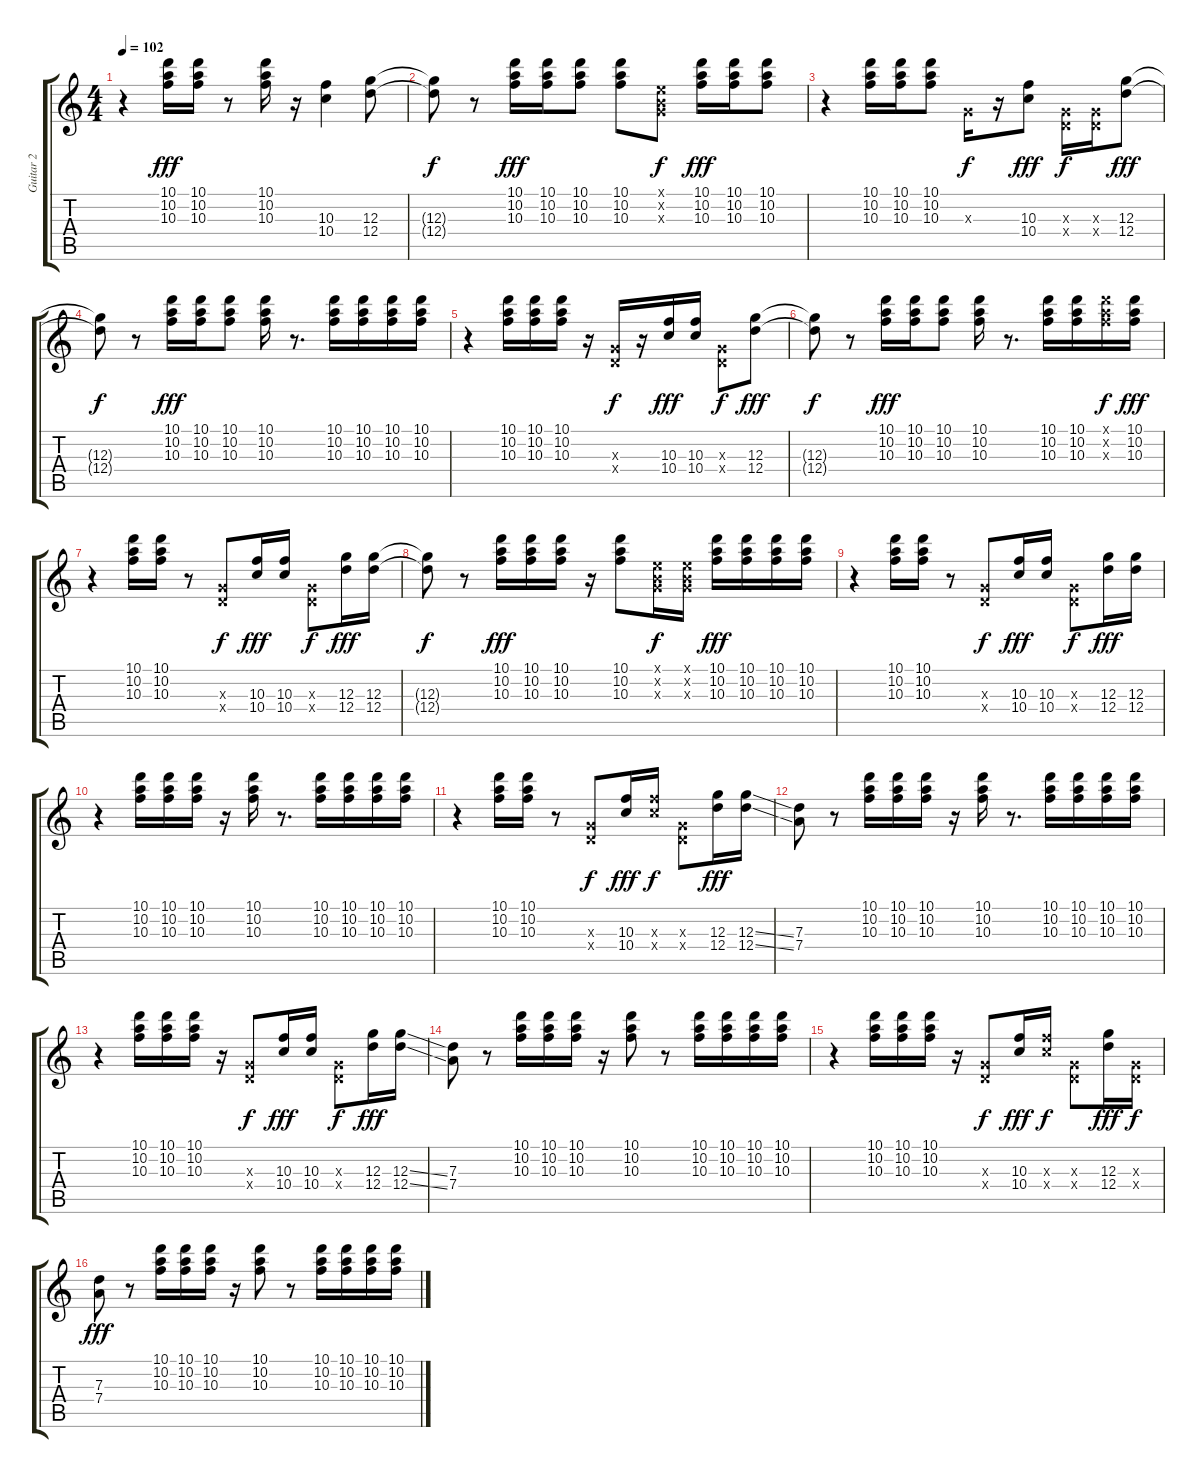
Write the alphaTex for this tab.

\track ("Guitar 2" "Guitar 2") {instrument distortionguitar}
\staff {score tabs}
\tuning (E4 B3 G3 D3 A2 E2) {hide}
\ts (4 4)
\tempo 102
\clef g2
\ks c
r.4{dy fff} (10.1 10.2 10.3).16 (10.1 10.2 10.3).16 r.8 (10.1 10.2 10.3).16 r.16 (10.3 10.4).4 (12.3 12.4).8 |
(12.3{t} 12.4{t}).8{dy f} r.8 (10.1 10.2 10.3).16{dy fff} (10.1 10.2 10.3).16 (10.1 10.2 10.3).8 (10.1 10.2 10.3).8 (0.1{x} 0.2{x} 0.3{x}).8{dy f} (10.1 10.2 10.3).16{dy fff} (10.1 10.2 10.3).16 (10.1 10.2 10.3).8 |
r.4 (10.1 10.2 10.3).16 (10.1 10.2 10.3).16 (10.1 10.2 10.3).8 0.3{x}.16{dy f} r.16 (10.3 10.4).8{dy fff} (0.3{x} 0.4{x}).16{dy f} (0.3{x} 0.4{x}).16 (12.3 12.4).8{dy fff} |
(12.3{t} 12.4{t}).8{dy f} r.8 (10.1 10.2 10.3).16{dy fff} (10.1 10.2 10.3).16 (10.1 10.2 10.3).8 (10.1 10.2 10.3).16 r.8{d} (10.1 10.2 10.3).16 (10.1 10.2 10.3).16 (10.1 10.2 10.3).16 (10.1 10.2 10.3).16 |
r.4 (10.1 10.2 10.3).16 (10.1 10.2 10.3).16 (10.1 10.2 10.3).16 r.16 (0.3{x} 0.4{x}).16{dy f} r.16 (10.3 10.4).16{dy fff} (10.3 10.4).16 (0.3{x} 0.4{x}).8{dy f} (12.3 12.4).8{dy fff} |
(12.3{t} 12.4{t}).8{dy f} r.8 (10.1 10.2 10.3).16{dy fff} (10.1 10.2 10.3).16 (10.1 10.2 10.3).8 (10.1 10.2 10.3).16 r.8{d} (10.1 10.2 10.3).16 (10.1 10.2 10.3).16 (10.1{x} 10.2{x} 10.3{x}).16{dy f} (10.1 10.2 10.3).16{dy fff} |
r.4 (10.1 10.2 10.3).16 (10.1 10.2 10.3).16 r.8 (0.3{x} 0.4{x}).8{dy f} (10.3 10.4).16{dy fff} (10.3 10.4).16 (0.3{x} 0.4{x}).8{dy f} (12.3 12.4).16{dy fff} (12.3 12.4).16 |
(12.3{t} 12.4{t}).8{dy f} r.8 (10.1 10.2 10.3).16{dy fff} (10.1 10.2 10.3).16 (10.1 10.2 10.3).16 r.16 (10.1 10.2 10.3).8 (0.1{x} 0.2{x} 0.3{x}).16{dy f} (0.1{x} 0.2{x} 0.3{x}).16 (10.1 10.2 10.3).16{dy fff} (10.1 10.2 10.3).16 (10.1 10.2 10.3).16 (10.1 10.2 10.3).16 |
r.4 (10.1 10.2 10.3).16 (10.1 10.2 10.3).16 r.8 (0.3{x} 0.4{x}).8{dy f} (10.3 10.4).16{dy fff} (10.3 10.4).16 (0.3{x} 0.4{x}).8{dy f} (12.3 12.4).16{dy fff} (12.3 12.4).16 |
r.4 (10.1 10.2 10.3).16 (10.1 10.2 10.3).16 (10.1 10.2 10.3).16 r.16 (10.1 10.2 10.3).16 r.8{d} (10.1 10.2 10.3).16 (10.1 10.2 10.3).16 (10.1 10.2 10.3).16 (10.1 10.2 10.3).16 |
r.4 (10.1 10.2 10.3).16 (10.1 10.2 10.3).16 r.8 (0.3{x} 0.4{x}).8{dy f} (10.3 10.4).16{dy fff} (10.3{x} 10.4{x}).16{dy f} (0.3{x} 0.4{x}).8 (12.3 12.4).16{dy fff} (12.3{ss} 12.4{ss}).16 |
(7.3 7.4).8 r.8 (10.1 10.2 10.3).16 (10.1 10.2 10.3).16 (10.1 10.2 10.3).16 r.16 (10.1 10.2 10.3).16 r.8{d} (10.1 10.2 10.3).16 (10.1 10.2 10.3).16 (10.1 10.2 10.3).16 (10.1 10.2 10.3).16 |
r.4 (10.1 10.2 10.3).16 (10.1 10.2 10.3).16 (10.1 10.2 10.3).16 r.16 (0.3{x} 0.4{x}).8{dy f} (10.3 10.4).16{dy fff} (10.3 10.4).16 (0.3{x} 0.4{x}).8{dy f} (12.3 12.4).16{dy fff} (12.3{ss} 12.4{ss}).16 |
(7.3 7.4).8 r.8 (10.1 10.2 10.3).16 (10.1 10.2 10.3).16 (10.1 10.2 10.3).16 r.16 (10.1 10.2 10.3).8 r.8 (10.1 10.2 10.3).16 (10.1 10.2 10.3).16 (10.1 10.2 10.3).16 (10.1 10.2 10.3).16 |
r.4 (10.1 10.2 10.3).16 (10.1 10.2 10.3).16 (10.1 10.2 10.3).16 r.16 (0.3{x} 0.4{x}).8{dy f} (10.3 10.4).16{dy fff} (10.3{x} 10.4{x}).16{dy f} (0.3{x} 0.4{x}).8 (12.3 12.4).16{dy fff} (0.3{x} 0.4{x}).16{dy f} |
(7.3 7.4).8{dy fff} r.8 (10.1 10.2 10.3).16 (10.1 10.2 10.3).16 (10.1 10.2 10.3).16 r.16 (10.1 10.2 10.3).8 r.8 (10.1 10.2 10.3).16 (10.1 10.2 10.3).16 (10.1 10.2 10.3).16 (10.1 10.2 10.3).16
